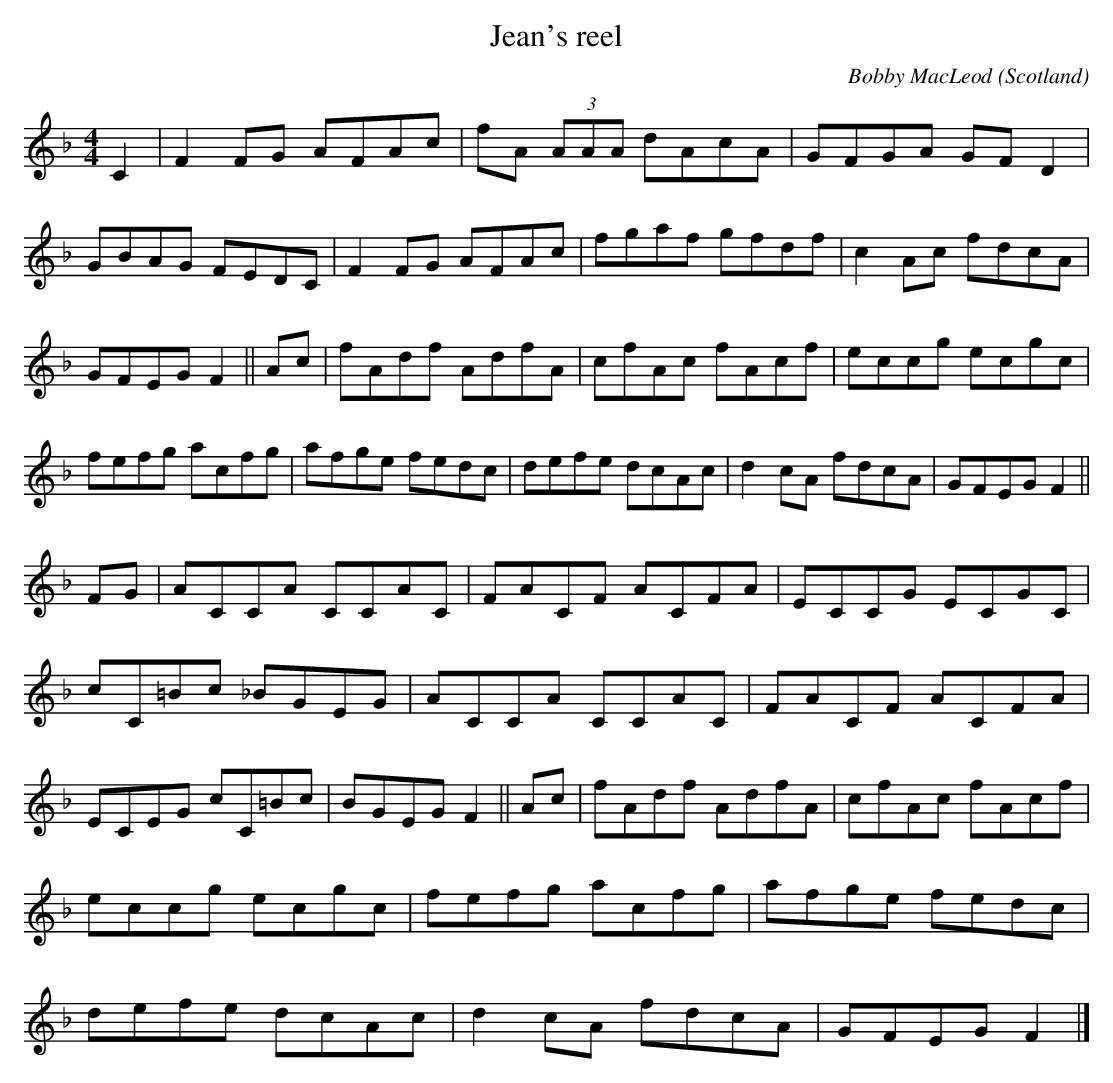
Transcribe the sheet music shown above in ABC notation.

X:1
T:Jean's reel
O:Scotland
M:4/4
C:Bobby MacLeod
K:F
C2|\
F2FG AFAc|fA (3AAA dAcA|GFGA GFD2|GBAG FEDC|\
F2FG AFAc|fgaf gfdf|c2Ac fdcA|GFEG F2||\
Ac|\
fAdf AdfA|cfAc fAcf|eccg ecgc|fefg acfg|\
afge fedc|defe dcAc|d2cA fdcA|GFEG F2||
FG|\
ACCA CCAC|FACF ACFA|ECCG ECGC|cC=Bc _BGEG|\
ACCA CCAC|FACF ACFA|ECEG cC=Bc|BGEG F2||\
Ac|\
fAdf AdfA|cfAc fAcf|eccg ecgc|fefg acfg|\
afge fedc|defe dcAc|d2cA fdcA|GFEG F2|]
